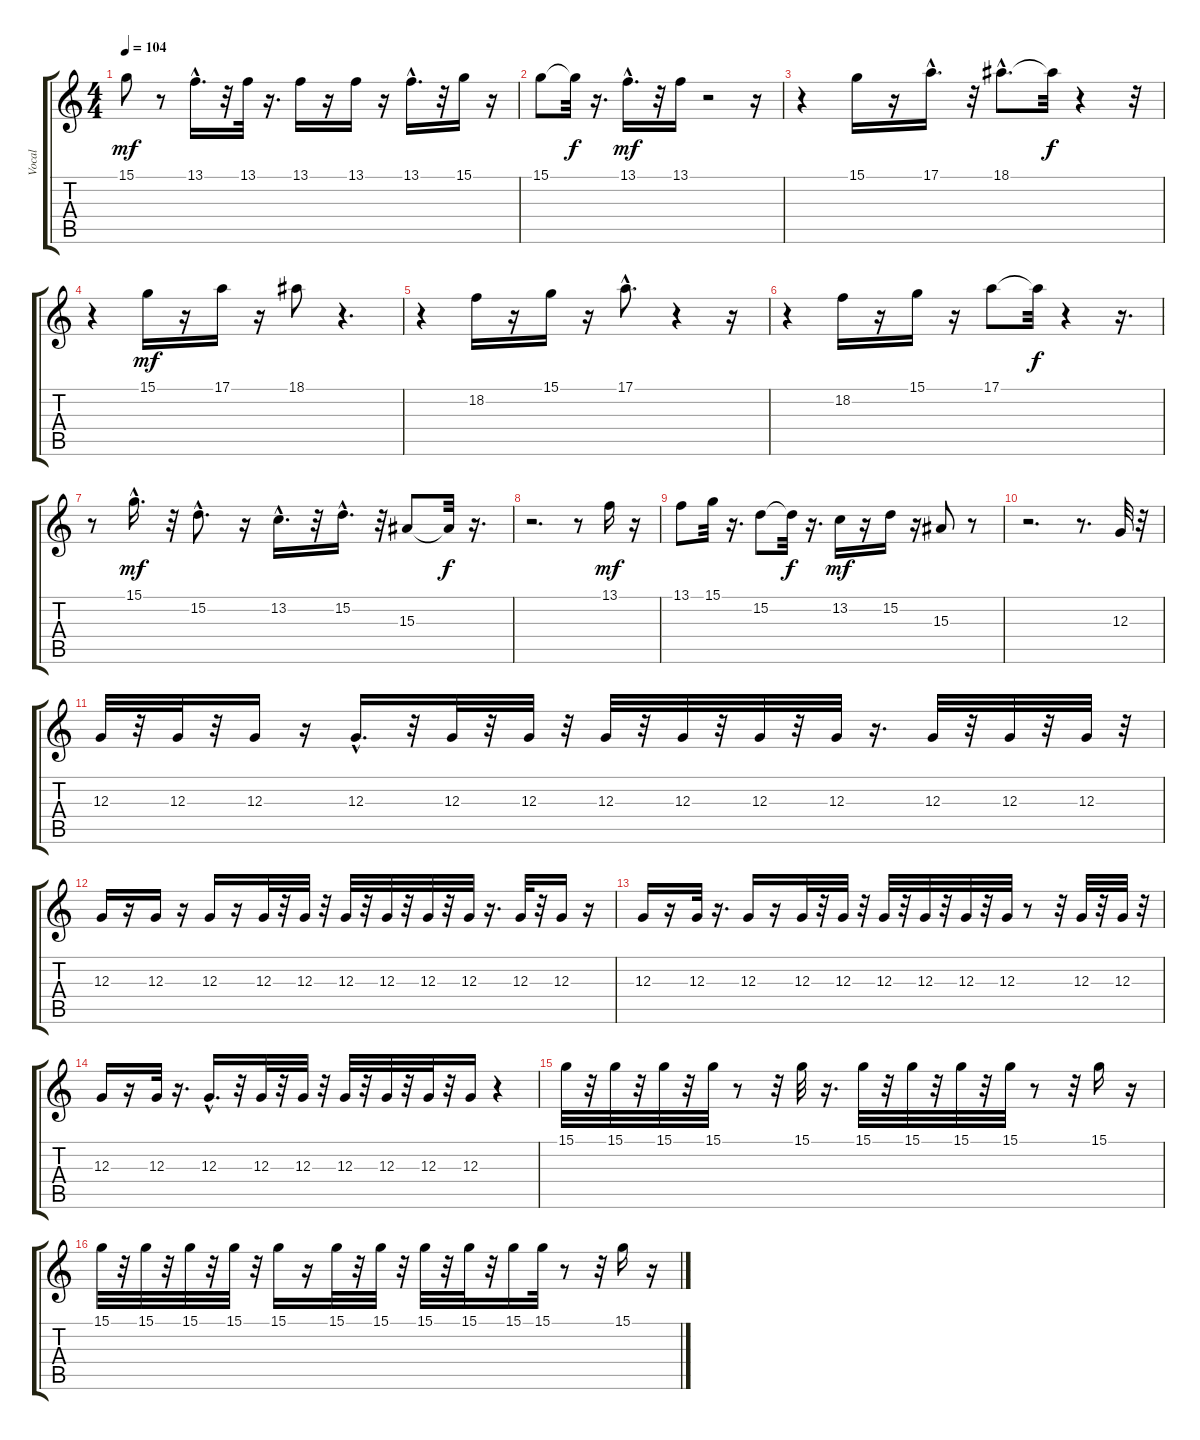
\track ("Vocal" "Vocal") {instrument lead3calliope}
\staff {score tabs}
\tuning (E4 B3 G3 D3 A2 E2) {hide}
\ts (4 4)
\tempo 104
\clef g2
\ks c
15.1.8{dy mf} r.8 13.1{hac}.16{d} r.32 13.1.32 r.16{d} 13.1.16 r.16 13.1.16 r.16 13.1{hac}.16{d} r.32 15.1.16 r.16 |
15.1.8 15.1{t}.32{dy f} r.16{d} 13.1{hac}.16{d dy mf} r.32 13.1.16 r.2 r.16 |
r.4 15.1.16 r.16 17.1{hac}.16{d} r.32 18.1{hac}.8{d} 18.1{t}.32{dy f} r.4 r.32 |
r.4 15.1.16{dy mf} r.16 17.1.16 r.16 18.1.8 r.4{d} |
r.4 18.2.16 r.16 15.1.16 r.16 17.1{hac}.8{d} r.4 r.16 |
r.4 18.2.16 r.16 15.1.16 r.16 17.1.8 17.1{t}.32{dy f} r.4 r.16{d} |
r.8 15.1{hac}.16{d dy mf} r.32 15.2{hac}.8{d} r.16 13.2{hac}.16{d} r.32 15.2{hac}.16{d} r.32 15.3.8 15.3{t}.32{dy f} r.16{d} |
r.2{d} r.8 13.1.16{dy mf} r.16 |
13.1.8 15.1.32 r.16{d} 15.2.8 15.2{t}.32{dy f} r.16{d} 13.2.16{dy mf} r.16 15.2.16 r.16 15.3.8 r.8 |
r.2{d} r.8{d} 12.3.32 r.32 |
12.3.32 r.32 12.3.32 r.32 12.3.16 r.16 12.3{hac}.16{d} r.32 12.3.32 r.32 12.3.32 r.32 12.3.32 r.32 12.3.32 r.32 12.3.32 r.32 12.3.32 r.16{d} 12.3.32 r.32 12.3.32 r.32 12.3.32 r.32 |
12.3.16 r.16 12.3.16 r.16 12.3.16 r.16 12.3.32 r.32 12.3.32 r.32 12.3.32 r.32 12.3.32 r.32 12.3.32 r.32 12.3.32 r.16{d} 12.3.32 r.32 12.3.16 r.16 |
12.3.16 r.16 12.3.32 r.16{d} 12.3.16 r.16 12.3.32 r.32 12.3.32 r.32 12.3.32 r.32 12.3.32 r.32 12.3.32 r.32 12.3.32 r.8 r.32 12.3.32 r.32 12.3.32 r.32 |
12.3.16 r.16 12.3.32 r.16{d} 12.3{hac}.16{d} r.32 12.3.32 r.32 12.3.32 r.32 12.3.32 r.32 12.3.32 r.32 12.3.32 r.32 12.3.16 r.4 |
15.1.32 r.32 15.1.32 r.32 15.1.32 r.32 15.1.32 r.8 r.32 15.1.32 r.16{d} 15.1.32 r.32 15.1.32 r.32 15.1.32 r.32 15.1.32 r.8 r.32 15.1.16 r.16 |
15.1.32 r.32 15.1.32 r.32 15.1.32 r.32 15.1.32 r.32 15.1.16 r.16 15.1.32 r.32 15.1.32 r.32 15.1.32 r.32 15.1.32 r.32 15.1.16 15.1.32 r.8 r.32 15.1.16 r.16
